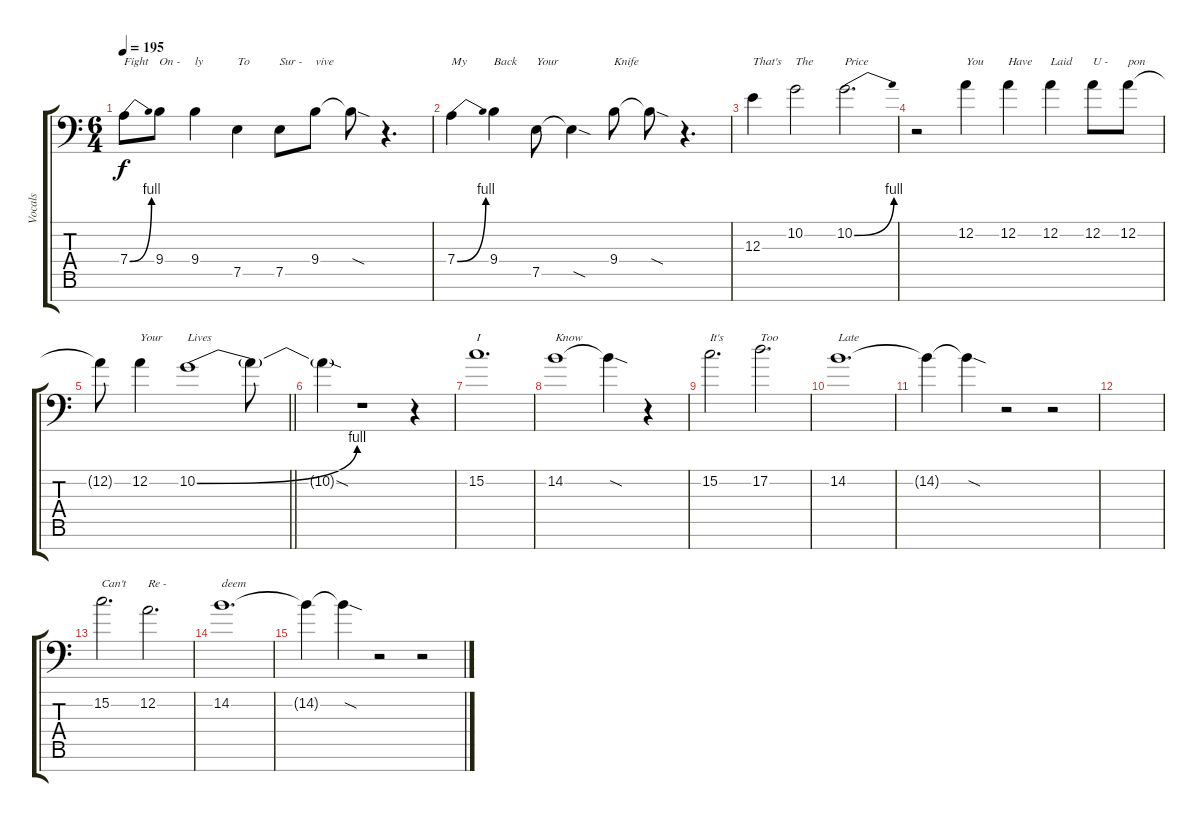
\track ("Vocals" "Vocals") {instrument bassoon}
\staff {score tabs}
\tuning (D4 A3 E3 D3 A2 E2 A1) {hide}
\ts (6 4)
\tempo 195
\clef f4
\ks c
7.4{be (bend 0 0 60 4)}.8{txt "Fight" dy f} 9.4.8{txt "On - "} 9.4.4{txt "ly"} 7.5.4{txt "To"} 7.5.8{txt "Sur - "} 9.4.8{txt "vive"} 9.4{sod t}.8 r.4{d} |
7.4{be (bend 0 0 60 4)}.4{txt "My"} 9.4.4{txt "Back"} 7.5.8{txt "Your"} 7.5{sod t}.4 9.4.8{txt "Knife"} 9.4{sod t}.8 r.4{d} |
12.3.4{txt "That's"} 10.2.2{txt "The"} 10.2{be (bend 0 0 60 4)}.2{d txt "Price"} |
r.2 12.2.4{txt "You"} 12.2.4{txt "Have"} 12.2.4{txt "Laid"} 12.2.8{txt "U - "} 12.2.8{txt "pon"} |
\barLineRight lightlight
12.2{t}.8 12.2.4{txt "Your"} 10.2{be (bend 0 0 60 4)}.1{txt "Lives"} 10.2{t}.8 |
\section ("" "")
10.2{sod t}.4 r.1 r.4 |
15.2.1{d txt "I"} |
14.2.1{txt "Know"} 14.2{sod t}.4 r.4 |
15.2.2{d txt "It's"} 17.2.2{d txt "Too"} |
14.2.1{d txt "Late"} |
14.2{t}.4 14.2{sod t}.4 r.2 r.2 |
|
15.2.2{d txt "Can't"} 12.2.2{d txt "Re -"} |
14.2.1{d txt "deem"} |
14.2{t}.4 14.2{sod t}.4 r.2 r.2
